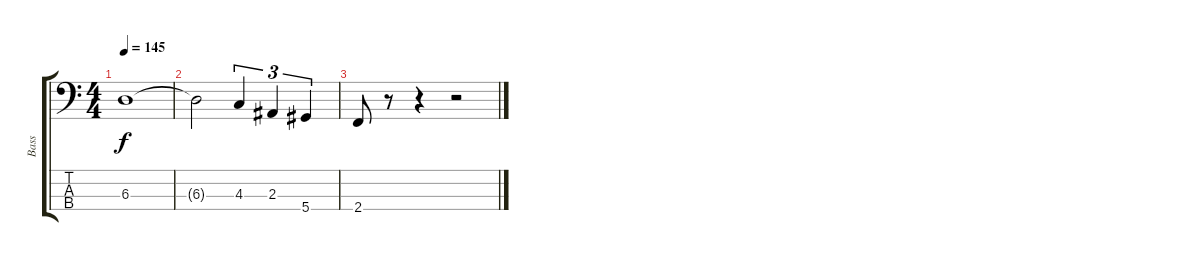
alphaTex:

\track ("Bass" "Bass") {instrument electricbassfinger}
\staff {score tabs}
\tuning (Gb2 Db2 Ab1 Eb1) {hide}
\ts (4 4)
\tempo 145
\clef f4
\ks c
6.3{t}.1{dy f} |
6.3{t}.2 4.3.4{tu (3 2)} 2.3.4{tu (3 2)} 5.4.4{tu (3 2)} |
2.4.8 r.8 r.4 r.2
